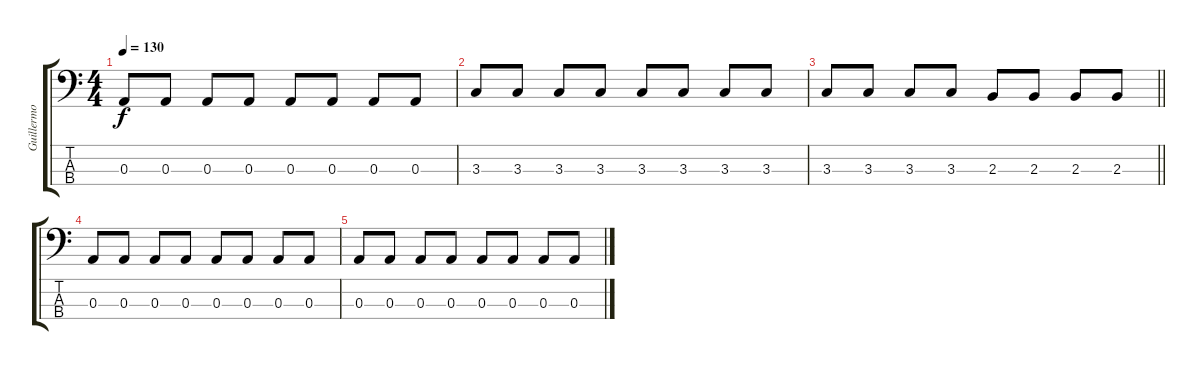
\track ("Guillermo Sánchez" "Guillermo ") {instrument electricbassfinger}
\staff {score tabs}
\tuning (G2 D2 A1 E1) {hide}
\ts (4 4)
\tempo 130
\clef f4
\ks c
0.3.8{dy f} 0.3.8 0.3.8 0.3.8 0.3.8 0.3.8 0.3.8 0.3.8 |
3.3.8 3.3.8 3.3.8 3.3.8 3.3.8 3.3.8 3.3.8 3.3.8 |
\barLineRight lightlight
3.3.8 3.3.8 3.3.8 3.3.8 2.3.8 2.3.8 2.3.8 2.3.8 |
0.3.8 0.3.8 0.3.8 0.3.8 0.3.8 0.3.8 0.3.8 0.3.8 |
0.3.8 0.3.8 0.3.8 0.3.8 0.3.8 0.3.8 0.3.8 0.3.8
